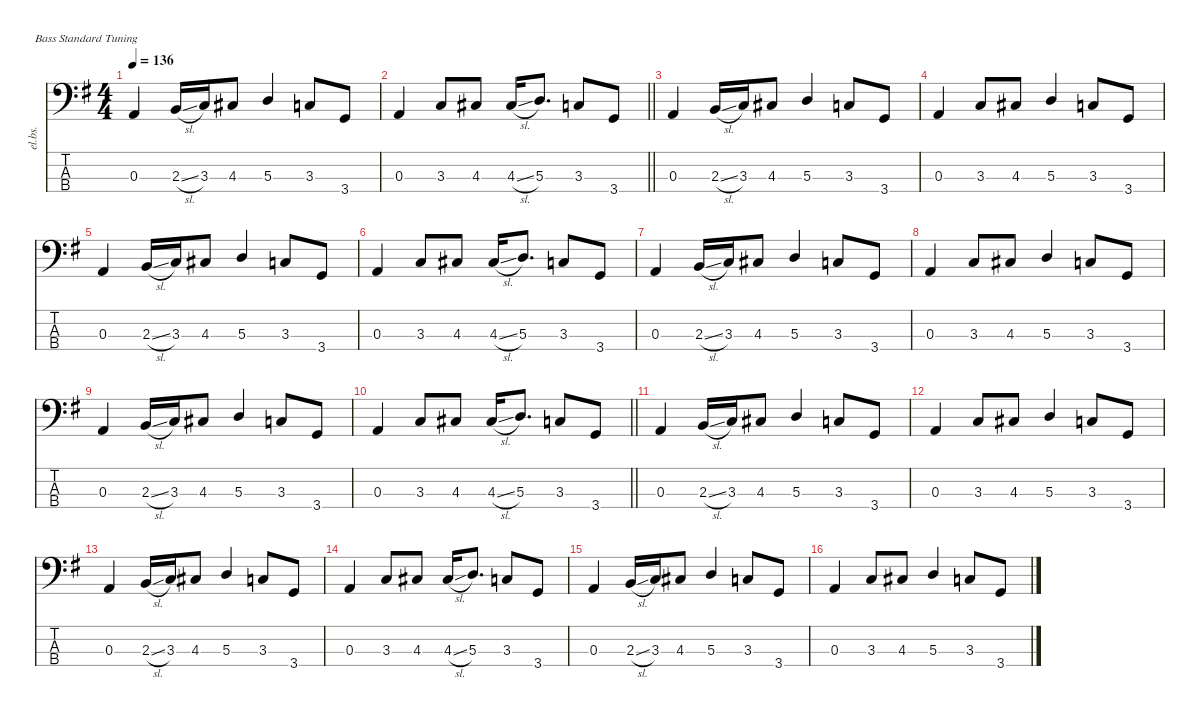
\defaultSystemsLayout 4
\hideDynamics
\bracketExtendMode nobrackets
\otherSystemsTrackNameOrientation horizontal
\track ("Basse" "el.bs.") {instrument electricbassfinger}
\staff {score tabs}
\tuning (G2 D2 A1 E1)
\ts (4 4)
\tempo 136
\clef f4
\ks g
0.3{acc forcenatural}.4{dy f beam Up} 2.3{sl acc forcenatural}.16{beam Up} 3.3{acc forcenatural}.16{beam Up} 4.3{acc #}.8{beam Up} 5.3{acc forcenatural}.4{beam Up} 3.3{acc forcenatural}.8{beam Up} 3.4{acc forcenatural}.8{beam Up} |
\barLineRight lightlight
0.3{acc forcenatural}.4{beam Up} 3.3{acc forcenatural}.8{beam Up} 4.3{acc #}.8{beam Up} 4.3{sl acc #}.16{beam Up} 5.3{acc forcenatural}.8{d beam Up} 3.3{acc forcenatural}.8{beam Up} 3.4{acc forcenatural}.8{beam Up} |
0.3{acc forcenatural}.4{beam Up} 2.3{sl acc forcenatural}.16{beam Up} 3.3{acc forcenatural}.16{beam Up} 4.3{acc #}.8{beam Up} 5.3{acc forcenatural}.4{beam Up} 3.3{acc forcenatural}.8{beam Up} 3.4{acc forcenatural}.8{beam Up} |
0.3{acc forcenatural}.4{beam Up} 3.3{acc forcenatural}.8{beam Up} 4.3{acc #}.8{beam Up} 5.3{acc forcenatural}.4{beam Up} 3.3{acc forcenatural}.8{beam Up} 3.4{acc forcenatural}.8{beam Up} |
0.3{acc forcenatural}.4{beam Up} 2.3{sl acc forcenatural}.16{beam Up} 3.3{acc forcenatural}.16{beam Up} 4.3{acc #}.8{beam Up} 5.3{acc forcenatural}.4{beam Up} 3.3{acc forcenatural}.8{beam Up} 3.4{acc forcenatural}.8{beam Up} |
0.3{acc forcenatural}.4{beam Up} 3.3{acc forcenatural}.8{beam Up} 4.3{acc #}.8{beam Up} 4.3{sl acc #}.16{beam Up} 5.3{acc forcenatural}.8{d beam Up} 3.3{acc forcenatural}.8{beam Up} 3.4{acc forcenatural}.8{beam Up} |
0.3{acc forcenatural}.4{beam Up} 2.3{sl acc forcenatural}.16{beam Up} 3.3{acc forcenatural}.16{beam Up} 4.3{acc #}.8{beam Up} 5.3{acc forcenatural}.4{beam Up} 3.3{acc forcenatural}.8{beam Up} 3.4{acc forcenatural}.8{beam Up} |
0.3{acc forcenatural}.4{beam Up} 3.3{acc forcenatural}.8{beam Up} 4.3{acc #}.8{beam Up} 5.3{acc forcenatural}.4{beam Up} 3.3{acc forcenatural}.8{beam Up} 3.4{acc forcenatural}.8{beam Up} |
0.3{acc forcenatural}.4{beam Up} 2.3{sl acc forcenatural}.16{beam Up} 3.3{acc forcenatural}.16{beam Up} 4.3{acc #}.8{beam Up} 5.3{acc forcenatural}.4{beam Up} 3.3{acc forcenatural}.8{beam Up} 3.4{acc forcenatural}.8{beam Up} |
\barLineRight lightlight
0.3{acc forcenatural}.4{beam Up} 3.3{acc forcenatural}.8{beam Up} 4.3{acc #}.8{beam Up} 4.3{sl acc #}.16{beam Up} 5.3{acc forcenatural}.8{d beam Up} 3.3{acc forcenatural}.8{beam Up} 3.4{acc forcenatural}.8{beam Up} |
0.3{acc forcenatural}.4{beam Up} 2.3{sl acc forcenatural}.16{beam Up} 3.3{acc forcenatural}.16{beam Up} 4.3{acc #}.8{beam Up} 5.3{acc forcenatural}.4{beam Up} 3.3{acc forcenatural}.8{beam Up} 3.4{acc forcenatural}.8{beam Up} |
0.3{acc forcenatural}.4{beam Up} 3.3{acc forcenatural}.8{beam Up} 4.3{acc #}.8{beam Up} 5.3{acc forcenatural}.4{beam Up} 3.3{acc forcenatural}.8{beam Up} 3.4{acc forcenatural}.8{beam Up} |
0.3{acc forcenatural}.4{beam Up} 2.3{sl acc forcenatural}.16{beam Up} 3.3{acc forcenatural}.16{beam Up} 4.3{acc #}.8{beam Up} 5.3{acc forcenatural}.4{beam Up} 3.3{acc forcenatural}.8{beam Up} 3.4{acc forcenatural}.8{beam Up} |
0.3{acc forcenatural}.4{beam Up} 3.3{acc forcenatural}.8{beam Up} 4.3{acc #}.8{beam Up} 4.3{sl acc #}.16{beam Up} 5.3{acc forcenatural}.8{d beam Up} 3.3{acc forcenatural}.8{beam Up} 3.4{acc forcenatural}.8{beam Up} |
0.3{acc forcenatural}.4{beam Up} 2.3{sl acc forcenatural}.16{beam Up} 3.3{acc forcenatural}.16{beam Up} 4.3{acc #}.8{beam Up} 5.3{acc forcenatural}.4{beam Up} 3.3{acc forcenatural}.8{beam Up} 3.4{acc forcenatural}.8{beam Up} |
0.3{acc forcenatural}.4{beam Up} 3.3{acc forcenatural}.8{beam Up} 4.3{acc #}.8{beam Up} 5.3{acc forcenatural}.4{beam Up} 3.3{acc forcenatural}.8{beam Up} 3.4{acc forcenatural}.8{beam Up}
